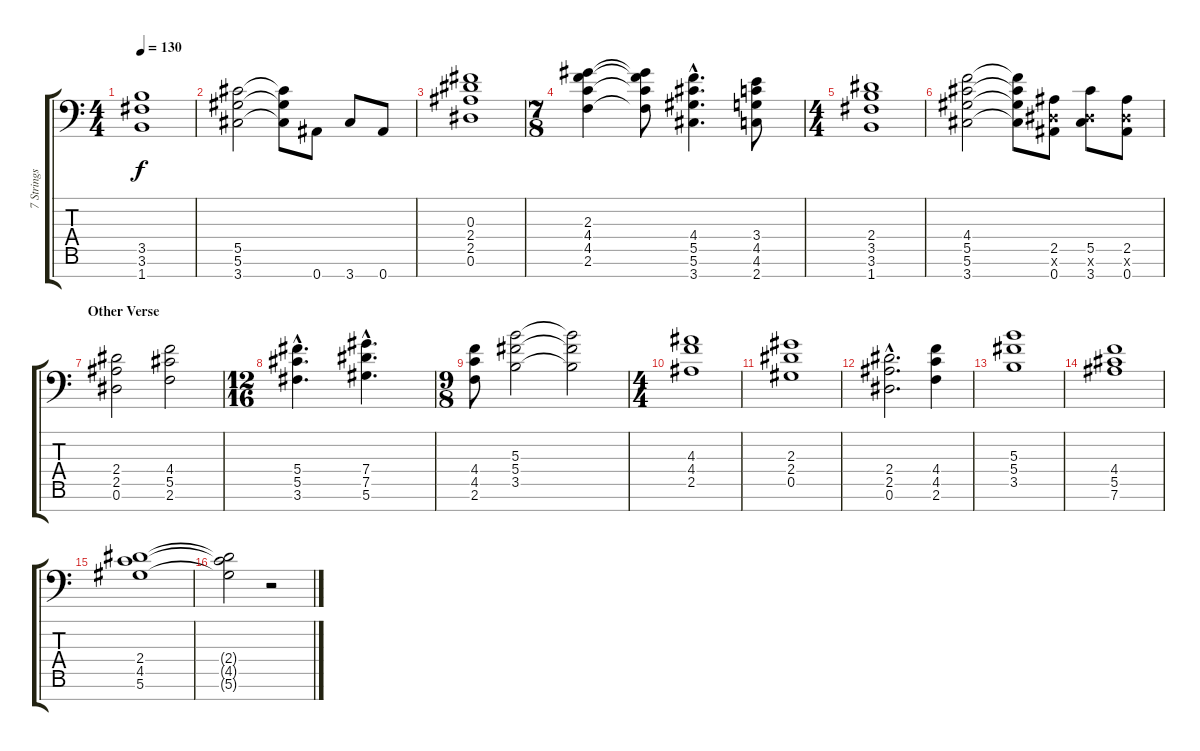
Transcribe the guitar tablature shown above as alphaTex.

\track ("7 Strings Guitar" "7 Strings ") {instrument distortionguitar}
\staff {score tabs}
\tuning (Eb4 Bb3 Gb3 Db3 Ab2 Eb2 Bb1) {hide}
\ts (4 4)
\tempo 130
\clef f4
\ks c
(3.5 3.6 1.7).1{dy f} |
(5.5 5.6 3.7).2 (5.5{t} 5.6{t} 3.7{t}).8 0.7.8 3.7.8 0.7.8 |
(0.3 2.4 2.5 0.6).1 |
\ts (7 8)
(2.3 4.4 4.5 2.6).4 (2.3{t} 4.4{t} 4.5{t} 2.6{t}).8 (4.4{hac} 5.5{hac} 5.6{hac} 3.7{hac}).4{d} (3.4 4.5 4.6 2.7).8 |
\ts (4 4)
(2.4 3.5 3.6 1.7).1 |
(4.4 5.5 5.6 3.7).2 (4.4{t} 5.5{t} 5.6{t} 3.7{t}).8 (2.5 0.6{x} 0.7).8 (5.5 0.6{x} 3.7).8 (2.5 0.6{x} 0.7).8 |
\section ("" "Other Verse")
(2.4 2.5 0.6).2 (4.4 5.5 2.6).2 |
\ts (12 16)
(5.4{hac} 5.5{hac} 3.6{hac}).4{d} (7.4{hac} 7.5{hac} 5.6{hac}).4{d} |
\ts (9 8)
(4.4 4.5 2.6).8 (5.3 5.4 3.5).2 (5.3{t} 5.4{t} 3.5{t}).2 |
\ts (4 4)
(4.3 4.4 2.5).1 |
(2.3 2.4 0.5).1 |
(2.4{hac} 2.5{hac} 0.6{hac}).2{d} (4.4 4.5 2.6).4 |
(5.3 5.4 3.5).1 |
(4.4 5.5 7.6).1 |
(2.4 4.5 5.6).1 |
(2.4{t} 4.5{t} 5.6{t}).2 r.2
